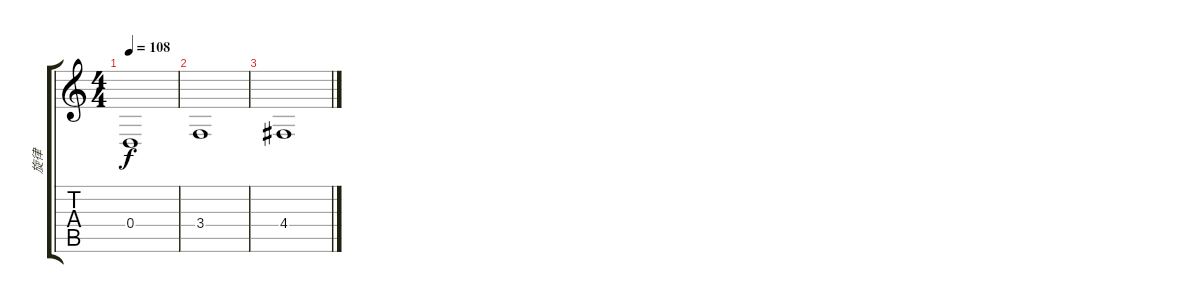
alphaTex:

\track ("旋律" "旋律") {instrument acousticgrandpiano}
\staff {score tabs}
\tuning (E4 B3 G3 D3 A2 E2) {hide}
\ts (4 4)
\tempo 108
\clef g2
\ks c
0.4.1{dy f} |
3.4.1 |
4.4.1
